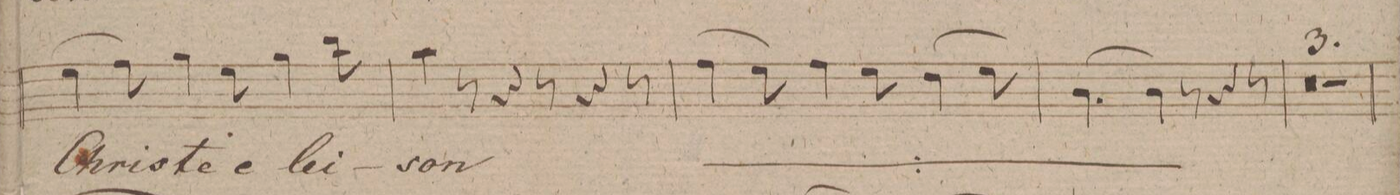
**kern	**dynam	**text
*I"Baſso.	*	*
*clefF4	*	*
*k[f#]	*	*
*M9/8	*	*
(4G\	.	Chri-
8A\)	.	.
4B\	.	-ste
8G\	.	e-
4B\	.	-lei-
8d\	.	.
=35	=35	=35
4c\	.	-son
8r	.	.
4r	.	.
8r	.	.
4r	.	.
8r	.	.
=36	=36	=36
*	*	*ij
(4A\	.	Chri-
8G\)	.	.
4A\	.	-ste
8G\	.	e-
(4F#\	.	-lei-
8G\)	.	.
=37	=37	=37
[4.D\	.	-son
*	*	*Xij
4D\]	.	.
8r	.	.
4r	.	.
8r	.	.
=38	=38	=38
8%9r	.	.
=39	=39	=39
8%9r	.	.
=40	=40	=40
8%9r	.	.
=41	=41	=41
*-	*-	*-
